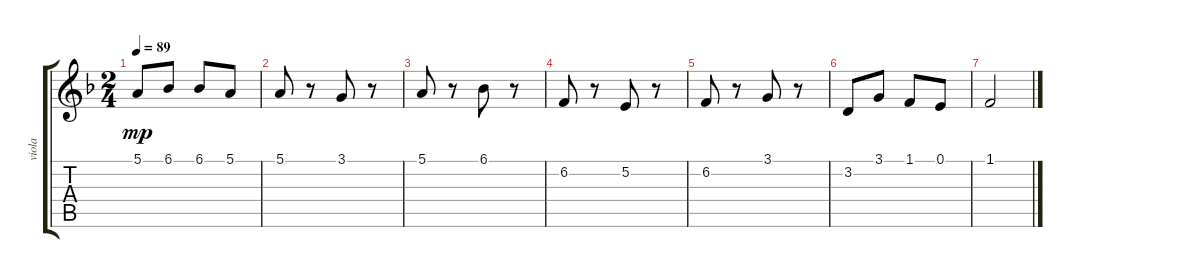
\track ("viola" "viola") {instrument stringensemble1}
\staff {score tabs}
\tuning (E4 B3 G3 D3 A2 E2) {hide}
\ts (2 4)
\tempo 89
\clef g2
\ks dminor
5.1.8{dy mp} 6.1.8 6.1.8 5.1.8 |
5.1.8 r.8 3.1.8 r.8 |
5.1.8 r.8 6.1.8 r.8 |
6.2.8 r.8 5.2.8 r.8 |
6.2.8 r.8 3.1.8 r.8 |
3.2.8 3.1.8 1.1.8 0.1.8 |
1.1.2
